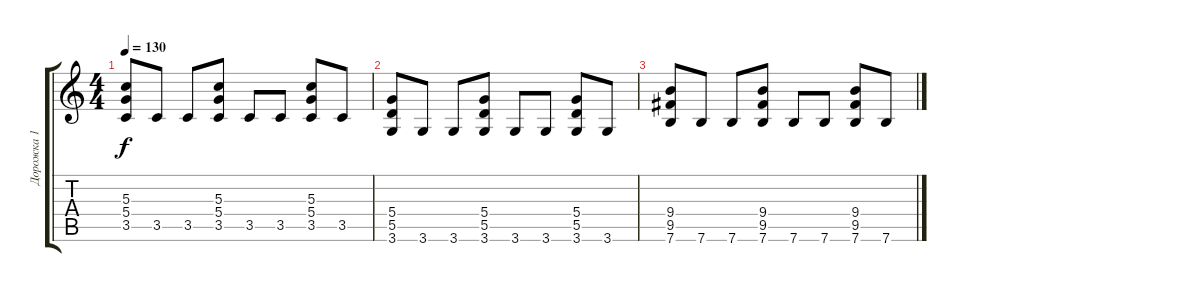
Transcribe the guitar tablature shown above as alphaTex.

\track ("Дорожка 1" "Дорожка 1") {instrument overdrivenguitar}
\staff {score tabs}
\tuning (E4 B3 G3 D3 A2 E2) {hide}
\ts (4 4)
\tempo 130
\clef g2
\ks c
(5.3 5.4 3.5).8{dy f} 3.5.8 3.5.8 (5.3 5.4 3.5).8 3.5.8 3.5.8 (5.3 5.4 3.5).8 3.5.8 |
(5.4 5.5 3.6).8 3.6.8 3.6.8 (5.4 5.5 3.6).8 3.6.8 3.6.8 (5.4 5.5 3.6).8 3.6.8 |
(9.4 9.5 7.6).8 7.6.8 7.6.8 (9.4 9.5 7.6).8 7.6.8 7.6.8 (9.4 9.5 7.6).8 7.6.8
